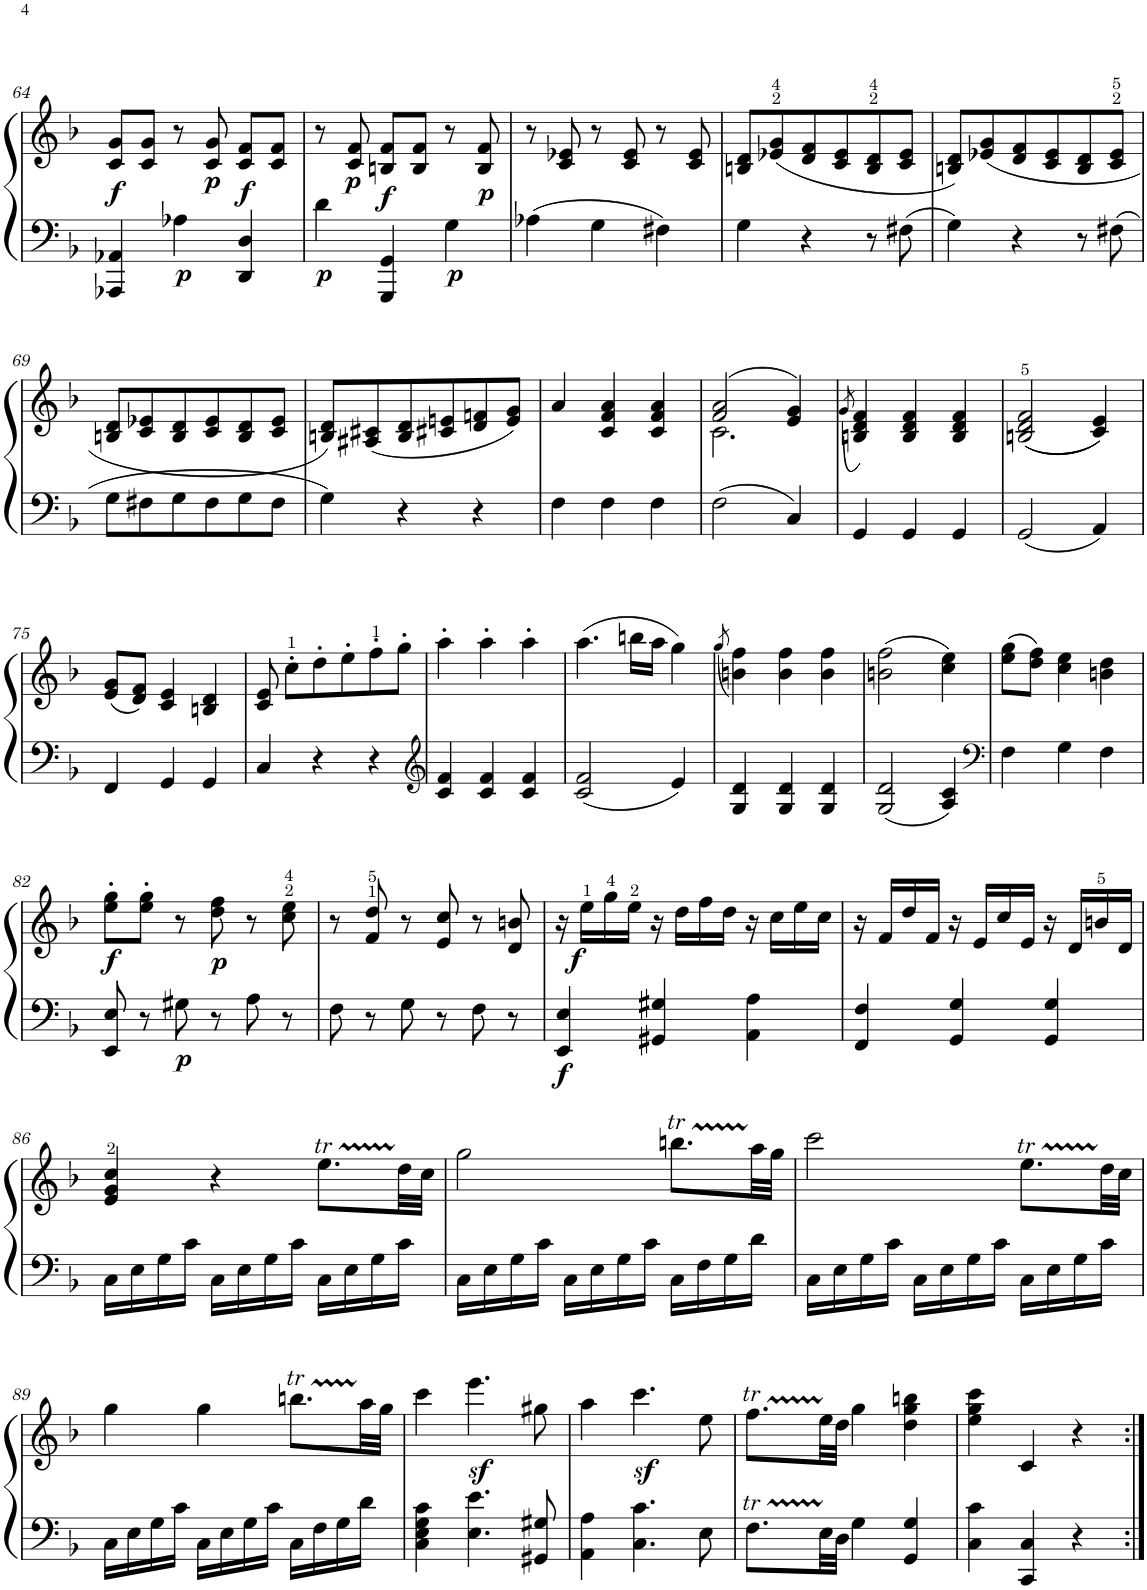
**kern	**kern	**kern	**dynam
*part1	*part1	*part1	*part1
*staff3	*staff2	*staff1	*staff1/2/3
*I"Piano	*	*	*
*I'Pno.	*	*	*
!!LO:PB:g=z
*clefF4	*clefG2	*clefG2	*
*k[b-]	*k[b-]	*k[b-]	*
*M3/4	*M3/4	*M3/4	*
=64	=64	=64	=64
!	!	!	!LO:DY:b=2
4AAA-X/ 4AA-X/	8c/ 8g/L	2.r	f
.	8c/ 8g/J	.	.
!	!	!	!LO:DY:b=3
4A-X\	8r	.	p
!	!	!	!LO:DY:b=2
.	8c/ 8g/	.	p
!	!	!	!LO:DY:b=2
4DD/ 4D/	8c/ 8f/L	.	f
.	8c/ 8f/J	.	.
=65	=65	=65	=65
!	!	!	!LO:DY:b=3
4d\	8r	2.r	p
!	!	!	!LO:DY:b=2
.	8c/ 8f/	.	p
!	!	!	!LO:DY:b=2
4GGG/ 4GG/	8Bn/ 8f/L	.	f
.	8B/ 8f/J	.	.
!	!	!	!LO:DY:b=3
4G\	8r	.	p
!	!	!	!LO:DY:b=2
.	8B/ 8f/	.	p
=66	=66	=66	=66
4A-X\	8r	2.r	.
.	8c/ 8e-X/	.	.
4G\	8r	.	.
.	8c/ 8e-/	.	.
4F#X\	8r	.	.
.	8c/ 8e-/	.	.
=67	=67	=67	=67
4G\	8Bn/ 8d/L	2.r	.
.	8e-X/ 8g/	.	.
4r	8d/ 8f/	.	.
.	8c/ 8e-/	.	.
8r	8B/ 8d/	.	.
8F#X\	8c/ 8e-/J	.	.
=68	=68	=68	=68
4G\	8Bn/ 8d/L	2.r	.
.	8e-X/ 8g/	.	.
4r	8d/ 8f/	.	.
.	8c/ 8e-/	.	.
8r	8B/ 8d/	.	.
8F#X\	8c/ 8e-/J	.	.
!!LO:LB:g=z
=69	=69	=69	=69
8G\L	8Bn/ 8d/L	2.r	.
8F#X\	8c/ 8e-X/	.	.
8G\	8B/ 8d/	.	.
8F#\	8c/ 8e-/	.	.
8G\	8B/ 8d/	.	.
8F#\J	8c/ 8e-/J	.	.
=70	=70	=70	=70
4G\	8Bn/ 8d/L	2.r	.
.	8A#X/ 8c#X/	.	.
4r	8B/ 8d/	.	.
.	8c#X/ 8en/	.	.
4r	8d/ 8fn/	.	.
.	8e/ 8g/J	.	.
=71	=71	=71	=71
4F\	4a/	2.r	.
4F\	4c/ 4f/ 4a/	.	.
4F\	4c/ 4f/ 4a/	.	.
=72	=72	=72	=72
*	*^	*	*
2F\	2f/ 2a/	2.c\	2.r	.
4C/	4e/ 4g/	.	.	.
*	*v	*v	*	*
=73	=73	=73	=73
.	8qg/	.	.
4GG/	4Bn/ 4d/ 4f/	2.r	.
4GG/	4B/ 4d/ 4f/	.	.
4GG/	4B/ 4d/ 4f/	.	.
=74	=74	=74	=74
2GG/	2Bn/ 2d/ 2f/	2.r	.
4AA/	4c/ 4e/	.	.
!!LO:LB:g=z
=75	=75	=75	=75
4FF/	8e/ 8g/L	2.r	.
.	8d/ 8f/J	.	.
4GG/	4c/ 4e/	.	.
4GG/	4Bn/ 4d/	.	.
=76	=76	=76	=76
4C/	8c/ 8e/	2.r	.
.	8cc'\L	.	.
4r	8dd'\	.	.
.	8ee'\	.	.
4r	8ff'\	.	.
.	8gg'\J	.	.
=77	=77	=77	=77
*clefG2	*	*	*
4c/ 4f/	4aa'\	2.r	.
4c/ 4f/	4aa'\	.	.
4c/ 4f/	4aa'\	.	.
=78	=78	=78	=78
2c/ 2f/	4.aa\	2.r	.
.	16bbn\LL	.	.
.	16aa\JJ	.	.
4e/	4gg\	.	.
=79	=79	=79	=79
.	8qgg/	.	.
4G/ 4d/	4bn\ 4ff\	2.r	.
4G/ 4d/	4b\ 4ff\	.	.
4G/ 4d/	4b\ 4ff\	.	.
=80	=80	=80	=80
2G/ 2d/	2bn\ 2ff\	2.r	.
4A/ 4c/	4cc\ 4ee\	.	.
=81	=81	=81	=81
*clefF4	*	*	*
4F\	8ee\ 8gg\L	2.r	.
.	8dd\ 8ff\J	.	.
4G\	4cc\ 4ee\	.	.
4F\	4bn\ 4dd\	.	.
!!LO:LB:g=z
=82	=82	=82	=82
!	!	!	!LO:DY:b=2
8EE/ 8E/	8ee\' 8gg\'L	2.r	f
8r	8ee\' 8gg\'J	.	.
!	!	!	!LO:DY:b=3
8G#X\	8r	.	p
!	!	!	!LO:DY:b=2
8r	8dd\ 8ff\	.	p
8A\	8r	.	.
8r	8cc\ 8ee\	.	.
=83	=83	=83	=83
8F\	8r	2.r	.
8r	8f/ 8dd/	.	.
8G\	8r	.	.
8r	8e/ 8cc/	.	.
8F\	8r	.	.
8r	8d/ 8bn/	.	.
=84	=84	=84	=84
!	!	!	!LO:DY:b=3
4EE/ 4E/	16r	2.r	f
!	!	!	!LO:DY:b=2
.	16ee\LL	.	f
.	16gg\	.	.
.	16ee\JJ	.	.
4GG#X/ 4G#X/	16r	.	.
.	16dd\LL	.	.
.	16ff\	.	.
.	16dd\JJ	.	.
4AA\ 4A\	16r	.	.
.	16cc\LL	.	.
.	16ee\	.	.
.	16cc\JJ	.	.
=85	=85	=85	=85
4FF/ 4F/	16r	2.r	.
.	16f/LL	.	.
.	16dd/	.	.
.	16f/JJ	.	.
4GG/ 4G/	16r	.	.
.	16e/LL	.	.
.	16cc/	.	.
.	16e/JJ	.	.
4GG/ 4G/	16r	.	.
.	16d/LL	.	.
.	16bn/	.	.
.	16d/JJ	.	.
!!LO:LB:g=z
=86	=86	=86	=86
16C\LL	4e/ 4g/ 4cc/	2.r	.
16E\	.	.	.
16G\	.	.	.
16c\JJ	.	.	.
16C\LL	4r	.	.
16E\	.	.	.
16G\	.	.	.
16c\JJ	.	.	.
!	!LO:TX:a:i:t=tr	!	!
16C\LL	8.ee\L	.	.
16E\	.	.	.
16G\	.	.	.
16c\JJ	32dd\LL	.	.
.	32cc\JJJ	.	.
=87	=87	=87	=87
16C\LL	2gg\	2.r	.
16E\	.	.	.
16G\	.	.	.
16c\JJ	.	.	.
16C\LL	.	.	.
16E\	.	.	.
16G\	.	.	.
16c\JJ	.	.	.
!	!LO:TX:a:i:t=tr	!	!
16C\LL	8.bbn\L	.	.
16F\	.	.	.
16G\	.	.	.
16d\JJ	32aa\LL	.	.
.	32gg\JJJ	.	.
=88	=88	=88	=88
16C\LL	2ccc\	2.r	.
16E\	.	.	.
16G\	.	.	.
16c\JJ	.	.	.
16C\LL	.	.	.
16E\	.	.	.
16G\	.	.	.
16c\JJ	.	.	.
!	!LO:TX:a:i:t=tr	!	!
16C\LL	8.ee\L	.	.
16E\	.	.	.
16G\	.	.	.
16c\JJ	32dd\LL	.	.
.	32cc\JJJ	.	.
!!LO:LB:g=z
=89	=89	=89	=89
16C\LL	4gg\	2.r	.
16E\	.	.	.
16G\	.	.	.
16c\JJ	.	.	.
16C\LL	4gg\	.	.
16E\	.	.	.
16G\	.	.	.
16c\JJ	.	.	.
!	!LO:TX:a:i:t=tr	!	!
16C\LL	8.bbn\L	.	.
16F\	.	.	.
16G\	.	.	.
16d\JJ	32aa\LL	.	.
.	32gg\JJJ	.	.
=90	=90	=90	=90
4C\ 4E\ 4G\ 4c\	4ccc\	2.r	.
4.E\ 4.e\	4.eeez<\	.	.
8GG#X/ 8G#X/	8gg#X\	.	.
=91	=91	=91	=91
4AA\ 4A\	4aa\	2.r	.
4.C\ 4.c\	4.cccz<\	.	.
8E\	8ee\	.	.
=92	=92	=92	=92
!	!LO:TX:a:i:t=tr	!	!
!LO:TX:a:i:t=tr	!	!	!
8.F\L	8.ff\L	2.r	.
32E\LL	32ee\LL	.	.
32D\JJJ	32dd\JJJ	.	.
4G\	4gg\	.	.
4GG/ 4G/	4dd\ 4gg\ 4bbn\	.	.
=93	=93	=93	=93
4C\ 4c\	4ee\ 4gg\ 4ccc\	2.r	.
4CC/ 4C/	4c/	.	.
4r	4r	.	.
=:|!	=:|!	=:|!	=:|!
*-	*-	*-	*-
